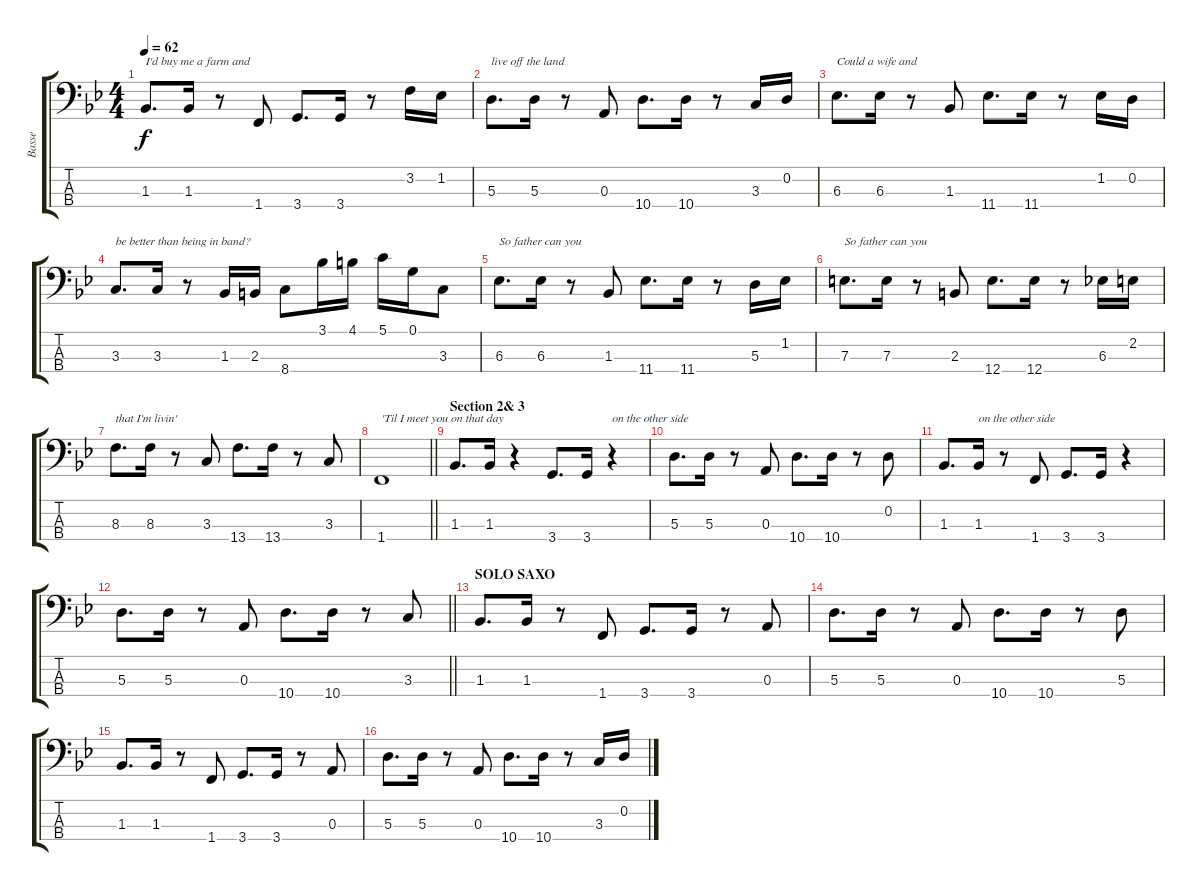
\track ("Basse" "Basse") {instrument electricbassfinger}
\staff {score tabs}
\tuning (G2 D2 A1 E1) {hide}
\ts (4 4)
\tempo 62
\clef f4
\ks bb
1.3.8{d txt "I'd buy me a farm and" dy f} 1.3.16 r.8 1.4.8 3.4.8{d} 3.4.16 r.8 3.2.16 1.2.16 |
5.3.8{d txt "live off the land"} 5.3.16 r.8 0.3.8 10.4.8{d} 10.4.16 r.8 3.3.16 0.2.16 |
6.3.8{d txt "Could a wife and"} 6.3.16 r.8 1.3.8 11.4.8{d} 11.4.16 r.8 1.2.16 0.2.16 |
3.3.8{d txt "be better than being in band?"} 3.3.16 r.8 1.3.16 2.3.16 8.4.8 3.1.16 4.1.16 5.1.16 0.1.16 3.3.8 |
6.3.8{d txt "So father can you"} 6.3.16 r.8 1.3.8 11.4.8{d} 11.4.16 r.8 5.3.16 1.2.16 |
7.3.8{d txt "So father can you"} 7.3.16 r.8 2.3.8 12.4.8{d} 12.4.16 r.8 6.3.16 2.2.16 |
8.3.8{d txt "that I'm livin'"} 8.3.16 r.8 3.3.8 13.4.8{d} 13.4.16 r.8 3.3.8 |
\barLineRight lightlight
1.4.1{txt "'Til I meet you on that day"} |
\section ("" "Section 2& 3")
1.3.8{d} 1.3.16 r.4 3.4.8{d} 3.4.16 r.4{txt "on the other side"} |
5.3.8{d} 5.3.16 r.8 0.3.8 10.4.8{d} 10.4.16 r.8 0.2.8 |
1.3.8{d} 1.3.16{txt "on the other side"} r.8 1.4.8 3.4.8{d} 3.4.16 r.4 |
\barLineRight lightlight
5.3.8{d} 5.3.16 r.8 0.3.8 10.4.8{d} 10.4.16 r.8 3.3.8 |
\section ("" "SOLO SAXO")
1.3.8{d} 1.3.16 r.8 1.4.8 3.4.8{d} 3.4.16 r.8 0.3.8 |
5.3.8{d} 5.3.16 r.8 0.3.8 10.4.8{d} 10.4.16 r.8 5.3.8 |
1.3.8{d} 1.3.16 r.8 1.4.8 3.4.8{d} 3.4.16 r.8 0.3.8 |
5.3.8{d} 5.3.16 r.8 0.3.8 10.4.8{d} 10.4.16 r.8 3.3.16 0.2.16
